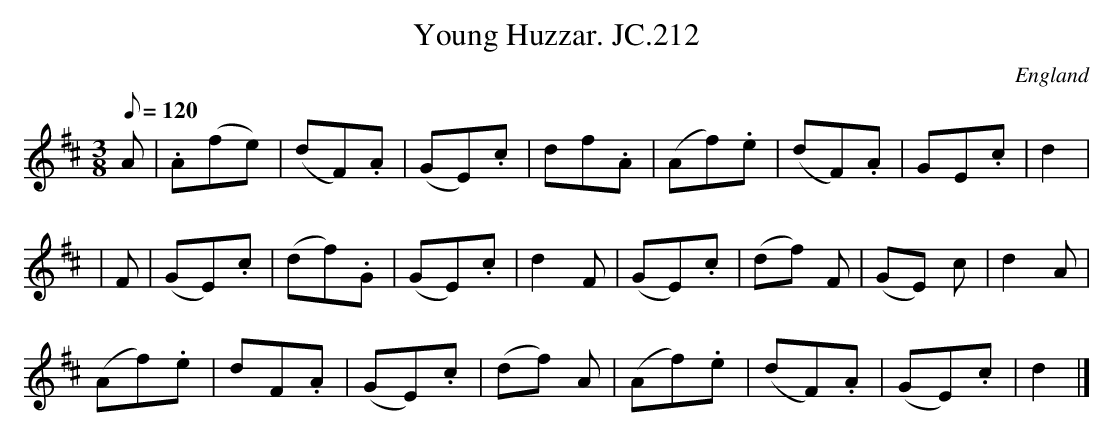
X:1
T:Young Huzzar. JC.212
L:1/8
M:3/8
O:England
Q:1/8=120
K:D
A|.A(fe)|(dF).A|(GE).c|df.A|\
(Af).e|(dF).A|GE.c|d2|!
|F|(GE).c|(df).G|(GE).c|d2F|\
(GE).c|(df) F|(GE) c|d2A|!
(Af).e|dF.A|(GE).c|(df) A|\
(Af).e|(dF).A|(GE).c|d2|]
